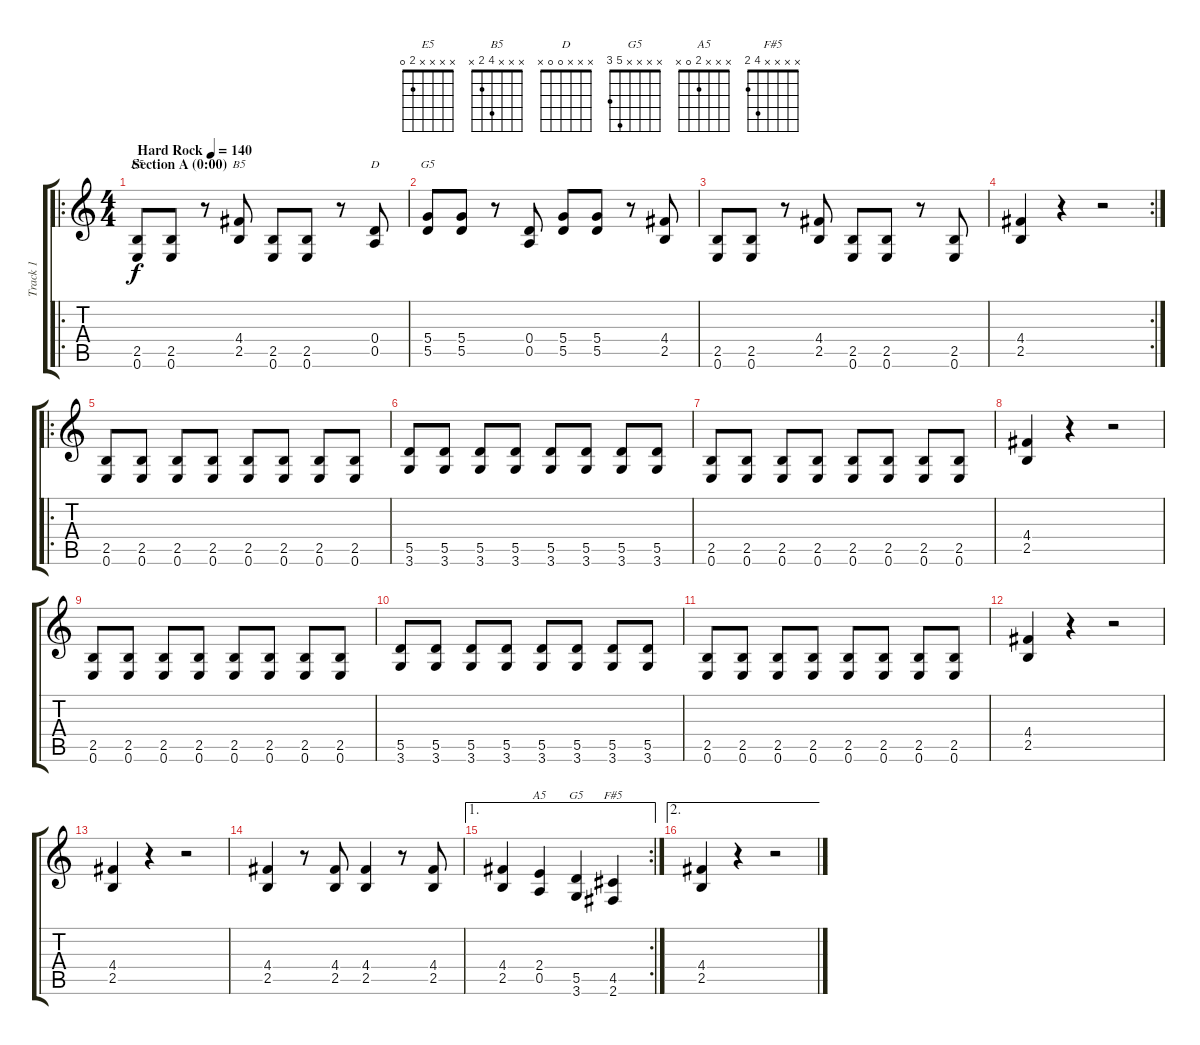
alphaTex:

\track ("Track 1" "Track 1") {instrument distortionguitar}
\staff {score tabs}
\tuning (E4 B3 G3 D3 A2 E2) {hide}
\chord ("E5" x x x x 2 0)
\chord ("B5" x x x 4 2 x)
\chord ("D" x x x 0 0 x)
\chord ("G5" x x x 5 5 x) {barre 5}
\chord ("A5" x x x 2 0 x)
\chord ("G5" x x x x 5 3)
\chord ("F#5" x x x x 4 2)
\ro
\ts (4 4)
\section ("" "Section A (0:00)")
\tempo (140 "Hard Rock")
\clef g2
\ks c
(2.5 0.6).8{ch "E5" dy f instrument distortionguitar} (2.5 0.6).8 r.8 (4.4 2.5).8{ch "B5"} (2.5 0.6).8 (2.5 0.6).8 r.8 (0.4 0.5).8{ch "D"} |
(5.4 5.5).8{ch "G5"} (5.4 5.5).8 r.8 (0.4 0.5).8 (5.4 5.5).8 (5.4 5.5).8 r.8 (4.4 2.5).8 |
(2.5 0.6).8 (2.5 0.6).8 r.8 (4.4 2.5).8 (2.5 0.6).8 (2.5 0.6).8 r.8 (2.5 0.6).8 |
\rc 2
(4.4 2.5).4 r.4 r.2 |
\ro
(2.5 0.6).8 (2.5 0.6).8 (2.5 0.6).8 (2.5 0.6).8 (2.5 0.6).8 (2.5 0.6).8 (2.5 0.6).8 (2.5 0.6).8 |
(5.5 3.6).8 (5.5 3.6).8 (5.5 3.6).8 (5.5 3.6).8 (5.5 3.6).8 (5.5 3.6).8 (5.5 3.6).8 (5.5 3.6).8 |
(2.5 0.6).8 (2.5 0.6).8 (2.5 0.6).8 (2.5 0.6).8 (2.5 0.6).8 (2.5 0.6).8 (2.5 0.6).8 (2.5 0.6).8 |
(4.4 2.5).4 r.4 r.2 |
(2.5 0.6).8 (2.5 0.6).8 (2.5 0.6).8 (2.5 0.6).8 (2.5 0.6).8 (2.5 0.6).8 (2.5 0.6).8 (2.5 0.6).8 |
(5.5 3.6).8 (5.5 3.6).8 (5.5 3.6).8 (5.5 3.6).8 (5.5 3.6).8 (5.5 3.6).8 (5.5 3.6).8 (5.5 3.6).8 |
(2.5 0.6).8 (2.5 0.6).8 (2.5 0.6).8 (2.5 0.6).8 (2.5 0.6).8 (2.5 0.6).8 (2.5 0.6).8 (2.5 0.6).8 |
(4.4 2.5).4 r.4 r.2 |
(4.4 2.5).4 r.4 r.2 |
(4.4 2.5).4 r.8 (4.4 2.5).8 (4.4 2.5).4 r.8 (4.4 2.5).8 |
\ae 1
\rc 2
(4.4 2.5).4 (2.4 0.5).4{ch "A5"} (5.5 3.6).4{ch "G5"} (4.5 2.6).4{ch "F#5"} |
\ae 2
(4.4 2.5).4 r.4 r.2
